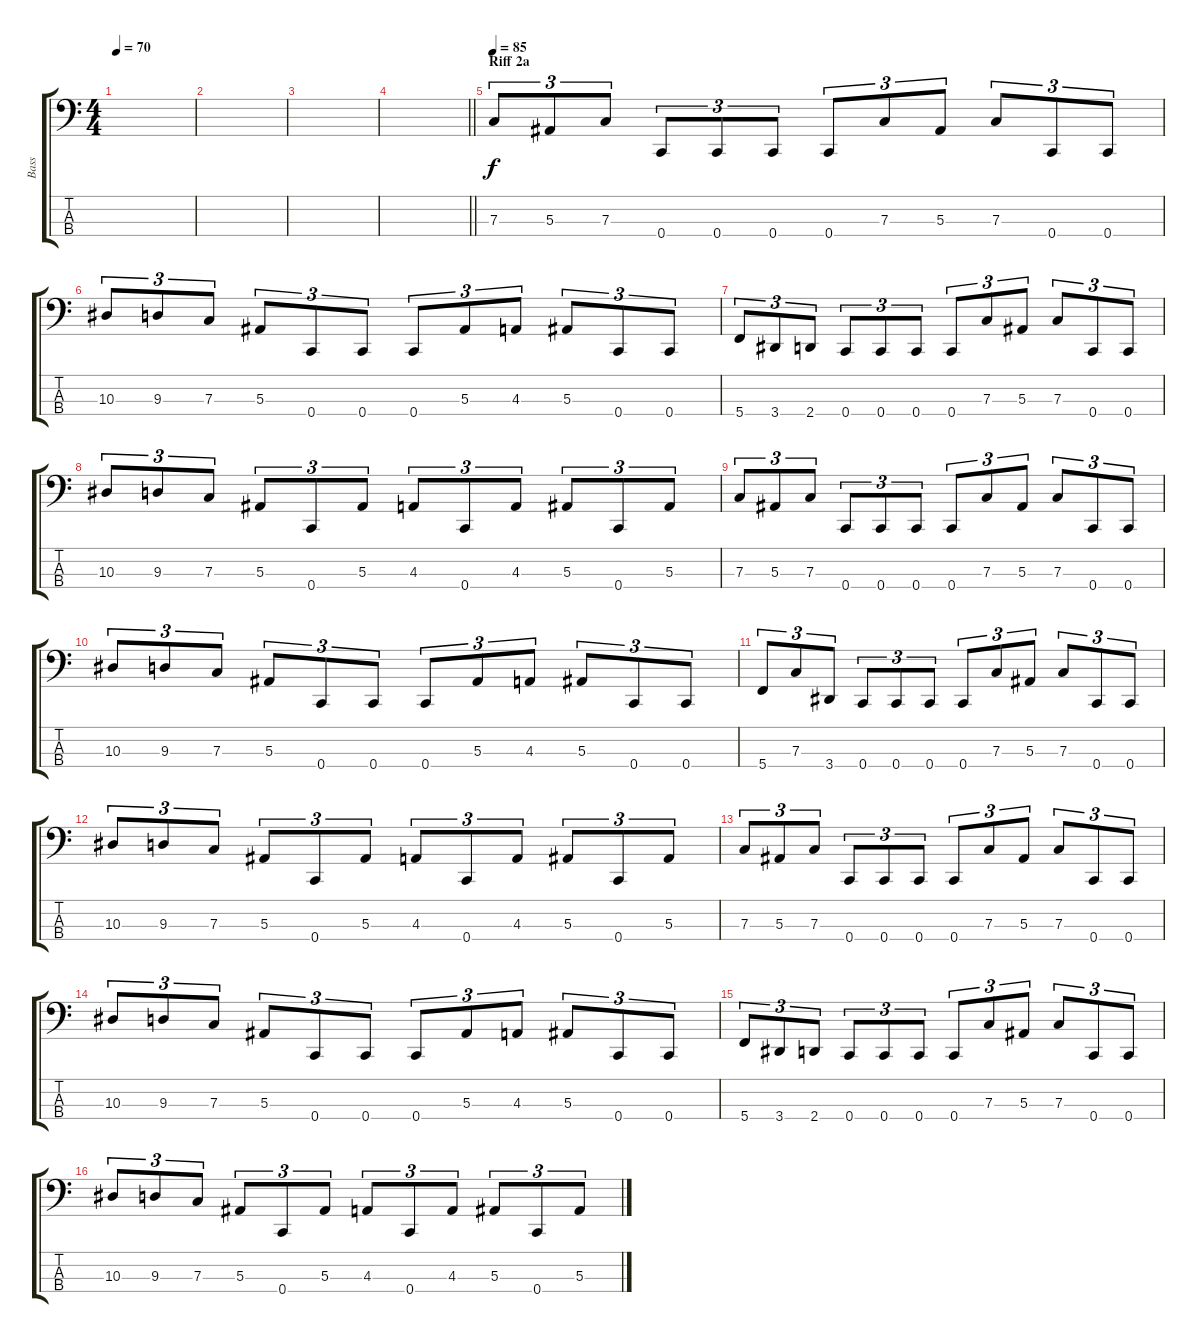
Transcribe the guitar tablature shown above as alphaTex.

\track ("Bass" "Bass") {instrument electricbassfinger}
\staff {score tabs}
\tuning (Eb2 Bb1 F1 C1) {hide}
\ts (4 4)
\tempo 70
\clef f4
\ks c
|
|
|
\barLineRight lightlight
|
\section ("" "Riff 2a")
\tempo 85
7.3.8{tu (3 2)} 5.3.8{tu (3 2)} 7.3.8{tu (3 2)} 0.4.8{tu (3 2)} 0.4.8{tu (3 2)} 0.4.8{tu (3 2)} 0.4.8{tu (3 2)} 7.3.8{tu (3 2)} 5.3.8{tu (3 2)} 7.3.8{tu (3 2)} 0.4.8{tu (3 2)} 0.4.8{tu (3 2)} |
10.3.8{tu (3 2)} 9.3.8{tu (3 2)} 7.3.8{tu (3 2)} 5.3.8{tu (3 2)} 0.4.8{tu (3 2)} 0.4.8{tu (3 2)} 0.4.8{tu (3 2)} 5.3.8{tu (3 2)} 4.3.8{tu (3 2)} 5.3.8{tu (3 2)} 0.4.8{tu (3 2)} 0.4.8{tu (3 2)} |
5.4.8{tu (3 2)} 3.4.8{tu (3 2)} 2.4.8{tu (3 2)} 0.4.8{tu (3 2)} 0.4.8{tu (3 2)} 0.4.8{tu (3 2)} 0.4.8{tu (3 2)} 7.3.8{tu (3 2)} 5.3.8{tu (3 2)} 7.3.8{tu (3 2)} 0.4.8{tu (3 2)} 0.4.8{tu (3 2)} |
10.3.8{tu (3 2)} 9.3.8{tu (3 2)} 7.3.8{tu (3 2)} 5.3.8{tu (3 2)} 0.4.8{tu (3 2)} 5.3.8{tu (3 2)} 4.3.8{tu (3 2)} 0.4.8{tu (3 2)} 4.3.8{tu (3 2)} 5.3.8{tu (3 2)} 0.4.8{tu (3 2)} 5.3.8{tu (3 2)} |
7.3.8{tu (3 2)} 5.3.8{tu (3 2)} 7.3.8{tu (3 2)} 0.4.8{tu (3 2)} 0.4.8{tu (3 2)} 0.4.8{tu (3 2)} 0.4.8{tu (3 2)} 7.3.8{tu (3 2)} 5.3.8{tu (3 2)} 7.3.8{tu (3 2)} 0.4.8{tu (3 2)} 0.4.8{tu (3 2)} |
10.3.8{tu (3 2)} 9.3.8{tu (3 2)} 7.3.8{tu (3 2)} 5.3.8{tu (3 2)} 0.4.8{tu (3 2)} 0.4.8{tu (3 2)} 0.4.8{tu (3 2)} 5.3.8{tu (3 2)} 4.3.8{tu (3 2)} 5.3.8{tu (3 2)} 0.4.8{tu (3 2)} 0.4.8{tu (3 2)} |
5.4.8{tu (3 2)} 7.3.8{tu (3 2)} 3.4.8{tu (3 2)} 0.4.8{tu (3 2)} 0.4.8{tu (3 2)} 0.4.8{tu (3 2)} 0.4.8{tu (3 2)} 7.3.8{tu (3 2)} 5.3.8{tu (3 2)} 7.3.8{tu (3 2)} 0.4.8{tu (3 2)} 0.4.8{tu (3 2)} |
10.3.8{tu (3 2)} 9.3.8{tu (3 2)} 7.3.8{tu (3 2)} 5.3.8{tu (3 2)} 0.4.8{tu (3 2)} 5.3.8{tu (3 2)} 4.3.8{tu (3 2)} 0.4.8{tu (3 2)} 4.3.8{tu (3 2)} 5.3.8{tu (3 2)} 0.4.8{tu (3 2)} 5.3.8{tu (3 2)} |
7.3.8{tu (3 2)} 5.3.8{tu (3 2)} 7.3.8{tu (3 2)} 0.4.8{tu (3 2)} 0.4.8{tu (3 2)} 0.4.8{tu (3 2)} 0.4.8{tu (3 2)} 7.3.8{tu (3 2)} 5.3.8{tu (3 2)} 7.3.8{tu (3 2)} 0.4.8{tu (3 2)} 0.4.8{tu (3 2)} |
10.3.8{tu (3 2)} 9.3.8{tu (3 2)} 7.3.8{tu (3 2)} 5.3.8{tu (3 2)} 0.4.8{tu (3 2)} 0.4.8{tu (3 2)} 0.4.8{tu (3 2)} 5.3.8{tu (3 2)} 4.3.8{tu (3 2)} 5.3.8{tu (3 2)} 0.4.8{tu (3 2)} 0.4.8{tu (3 2)} |
5.4.8{tu (3 2)} 3.4.8{tu (3 2)} 2.4.8{tu (3 2)} 0.4.8{tu (3 2)} 0.4.8{tu (3 2)} 0.4.8{tu (3 2)} 0.4.8{tu (3 2)} 7.3.8{tu (3 2)} 5.3.8{tu (3 2)} 7.3.8{tu (3 2)} 0.4.8{tu (3 2)} 0.4.8{tu (3 2)} |
10.3.8{tu (3 2)} 9.3.8{tu (3 2)} 7.3.8{tu (3 2)} 5.3.8{tu (3 2)} 0.4.8{tu (3 2)} 5.3.8{tu (3 2)} 4.3.8{tu (3 2)} 0.4.8{tu (3 2)} 4.3.8{tu (3 2)} 5.3.8{tu (3 2)} 0.4.8{tu (3 2)} 5.3.8{tu (3 2)}
